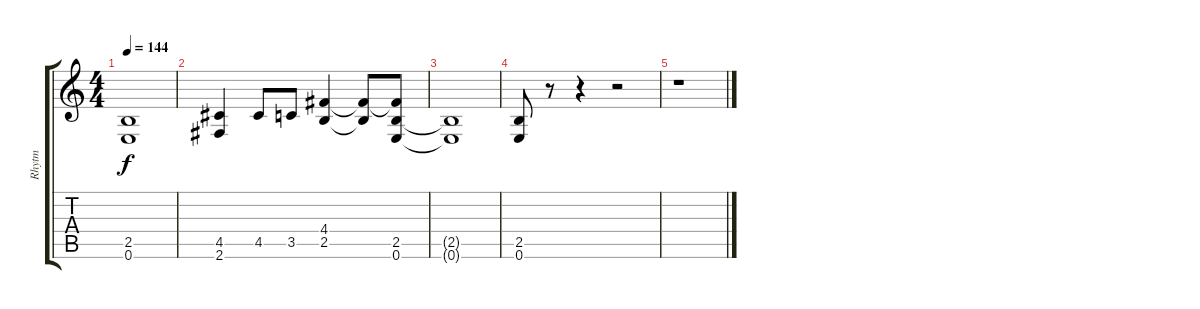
\track ("Rhytm" "Rhytm") {instrument distortionguitar}
\staff {score tabs}
\tuning (E4 B3 G3 D3 A2 E2) {hide}
\ts (4 4)
\tempo 144
\clef g2
\ks c
(2.5{t} 0.6{t}).1{dy f} |
(4.5 2.6).4 4.5.8 3.5.8 (4.4 2.5).4 (4.4{t} 2.5{t}).8 (4.4{t} 2.5 0.6).8 |
(2.5{t} 0.6{t}).1 |
(2.5 0.6).8 r.8 r.4 r.2 |
r.1
